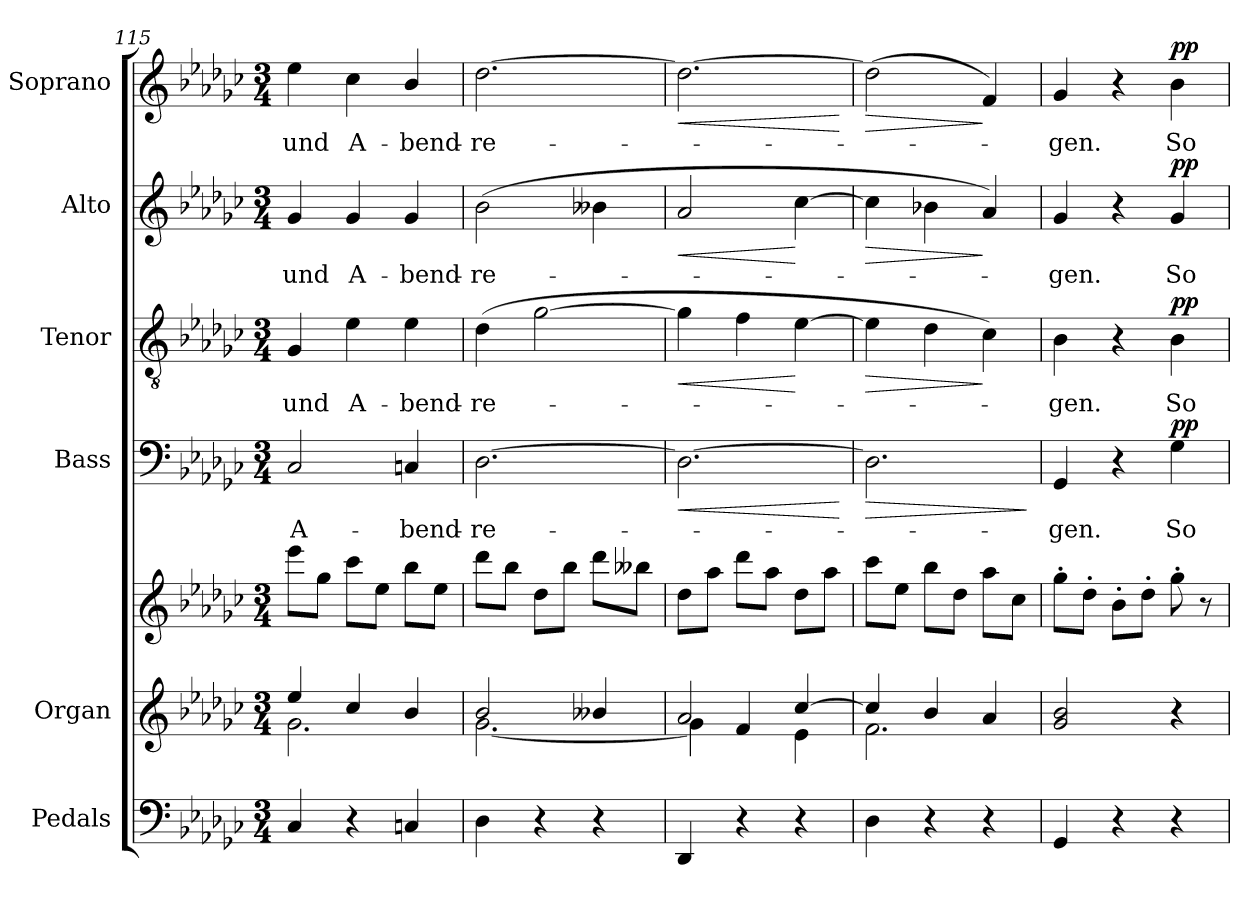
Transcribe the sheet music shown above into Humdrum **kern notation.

**kern	**kern	**kern	**kern	**text	**dynam	**kern	**text	**dynam	**kern	**text	**dynam	**kern	**text	**dynam
*part6	*part5	*part5	*part4	*part4	*part4	*part3	*part3	*part3	*part2	*part2	*part2	*part1	*part1	*part1
*staff7	*staff6	*staff5	*staff4	*staff4	*staff4	*staff3	*staff3	*staff3	*staff2	*staff2	*staff2	*staff1	*staff1	*staff1
*I"Pedals	*I"Organ	*	*I"Bass	*	*	*I"Tenor	*	*	*I"Alto	*	*	*I"Soprano	*	*
*	*I'Org.	*	*I'B.	*	*	*I'T.	*	*	*I'A.	*	*	*I'S.	*	*
!!LO:LB:g=z
*clefF4	*clefG2	*clefG2	*clefF4	*	*	*clefGv2	*	*	*clefG2	*	*	*clefG2	*	*
*	*	*	*	*	*	*ITrd7c12	*	*	*	*	*	*	*	*
*k[b-e-a-d-g-c-]	*k[b-e-a-d-g-c-]	*k[b-e-a-d-g-c-]	*k[b-e-a-d-g-c-]	*	*	*k[b-e-a-d-g-c-]	*	*	*k[b-e-a-d-g-c-]	*	*	*k[b-e-a-d-g-c-]	*	*
*G-:	*G-:	*G-:	*G-:	*	*	*G-:	*	*	*G-:	*	*	*G-:	*	*
*M3/4	*M3/4	*M3/4	*M3/4	*	*	*M3/4	*	*	*M3/4	*	*	*M3/4	*	*
=115	=115	=115	=115	=115	=115	=115	=115	=115	=115	=115	=115	=115	=115	=115
*	*^	*	*	*	*	*	*	*	*	*	*	*	*	*
!	!	!	!	!	!LO:LY:b:color=#000000	!	!	!	!	!	!	!	!	!	!
!	!	!	!	!	!	!	!	!LO:LY:b:color=#000000	!	!	!	!	!	!	!
!	!	!	!	!	!	!	!	!	!	!	!LO:LY:b:color=#000000	!	!	!	!
!	!	!	!	!	!	!	!	!	!	!	!	!	!	!LO:LY:b:color=#000000	!
4C-i/	4ee-i/	2.g-i\	8eee-i\L	2C-i/	A-	.	4GG-i/	und	.	4g-i/	und	.	4ee-i\	und	.
.	.	.	8gg-i\J	.	.	.	.	.	.	.	.	.	.	.	.
!	!	!	!	!	!	!	!	!LO:LY:b:color=#000000	!	!	!	!	!	!	!
!	!	!	!	!	!	!	!	!	!	!	!LO:LY:b:color=#000000	!	!	!	!
!	!	!	!	!	!	!	!	!	!	!	!	!	!	!LO:LY:b:color=#000000	!
4r	4cc-i/	.	8ccc-i\L	.	.	.	4E-i\	A-	.	4g-i/	A-	.	4cc-i\	A-	.
.	.	.	8ee-i\J	.	.	.	.	.	.	.	.	.	.	.	.
!	!	!	!	!	!LO:LY:b:color=#000000	!	!	!	!	!	!	!	!	!	!
!	!	!	!	!	!	!	!	!LO:LY:b:color=#000000	!	!	!	!	!	!	!
!	!	!	!	!	!	!	!	!	!	!	!LO:LY:b:color=#000000	!	!	!	!
!	!	!	!	!	!	!	!	!	!	!	!	!	!	!LO:LY:b:color=#000000	!
4Cni/	4b-i/	.	8bb-i\L	4Cni/	-bend-	.	4E-i\	-bend-	.	4g-i/	-bend-	.	4b-i/	-bend-	.
.	.	.	8ee-i\J	.	.	.	.	.	.	.	.	.	.	.	.
=116	=116	=116	=116	=116	=116	=116	=116	=116	=116	=116	=116	=116	=116	=116	=116
!	!	!	!	!	!LO:LY:b:color=#000000	!	!	!	!	!	!	!	!	!	!
!	!	!	!	!	!	!	!	!LO:LY:b:color=#000000	!	!	!	!	!	!	!
!	!	!	!	!	!	!	!	!	!	!	!LO:LY:b:color=#000000	!	!	!	!
!	!	!	!	!	!	!	!	!	!	!	!	!	!	!LO:LY:b:color=#000000	!
4D-i\	2b-i/	[2.g-i\	8ddd-i\L	[2.D-i\	-re-	.	(4D-i\	-re-	.	(2b-i\	-re-	.	[2.dd-i\	-re-	.
.	.	.	8bb-i\J	.	.	.	.	.	.	.	.	.	.	.	.
4r	.	.	8dd-i\L	.	.	.	[2G-i\	.	.	.	.	.	.	.	.
.	.	.	8bb-i\J	.	.	.	.	.	.	.	.	.	.	.	.
4r	4b--Xi/	.	8ddd-i\L	.	.	.	.	.	.	4b--Xi\	.	.	.	.	.
.	.	.	8bb--Xi\J	.	.	.	.	.	.	.	.	.	.	.	.
=117	=117	=117	=117	=117	=117	=117	=117	=117	=117	=117	=117	=117	=117	=117	=117
!	!	!	!	!	!	!LO:HP:b	!	!	!LO:HP:b	!	!	!LO:HP:b	!	!	!LO:HP:b
4DD-i/	2a-i/	4g-i\]	8dd-i\L	2.D-i\_	.	<	4G-i\]	.	<	2a-i/	.	<	2.dd-i\_	.	<
.	.	.	8aa-i\J	.	.	.	.	.	.	.	.	.	.	.	.
4r	.	4fi/	8ddd-i\L	.	.	.	4Fi\	.	.	.	.	.	.	.	.
.	.	.	8aa-i\J	.	.	.	.	.	.	.	.	.	.	.	.
4r	[4cc-i/	4e-i\	8dd-i\L	.	.	.	[4E-i\	.	[	[4cc-i\	.	[	.	.	.
.	.	.	8aa-i\J	.	.	.	.	.	.	.	.	.	.	.	.
*	*v	*v	*	*	*	*	*	*	*	*	*	*	*	*	*
.	.	.	.	.	[	.	.	.	.	.	.	.	.	[
=118	=118	=118	=118	=118	=118	=118	=118	=118	=118	=118	=118	=118	=118	=118
*	*^	*	*	*	*	*	*	*	*	*	*	*	*	*
!	!	!	!	!	!	!LO:HP:b	!	!	!LO:HP:b	!	!	!LO:HP:b	!	!	!LO:HP:b
4D-i\	4cc-i/]	2.fi\	8ccc-i\L	2.D-i\]	.	>	4E-i\]	.	>	4cc-i\]	.	>	(2dd-i\]	.	>
.	.	.	8ee-i\J	.	.	.	.	.	.	.	.	.	.	.	.
4r	4b-i/	.	8bb-i\L	.	.	.	4D-i\	.	.	4b-Xi\	.	.	.	.	.
.	.	.	8dd-i\J	.	.	.	.	.	.	.	.	.	.	.	.
4r	4a-i/	.	8aa-i\L	.	.	.	4C-i\)	.	]	4a-i/)	.	]	4fi/)	.	]
.	.	.	8cc-i\J	.	.	.	.	.	.	.	.	.	.	.	.
*	*v	*v	*	*	*	*	*	*	*	*	*	*	*	*	*
.	.	.	.	.	]	.	.	.	.	.	.	.	.	.
=119	=119	=119	=119	=119	=119	=119	=119	=119	=119	=119	=119	=119	=119	=119
!	!	!	!	!LO:LY:b:color=#000000	!	!	!	!	!	!	!	!	!	!
!	!	!	!	!	!	!	!LO:LY:b:color=#000000	!	!	!	!	!	!	!
!	!	!	!	!	!	!	!	!	!	!LO:LY:b:color=#000000	!	!	!	!
!	!	!	!	!	!	!	!	!	!	!	!	!	!LO:LY:b:color=#000000	!
4GG-i/	2g-i/ 2b-i	8gg-'i\L	4GG-i/	-gen.	.	4BB-i\	-gen.	.	4g-i/	-gen.	.	4g-i/	-gen.	.
.	.	8dd-'i\J	.	.	.	.	.	.	.	.	.	.	.	.
4r	.	8b-'i\L	4r	.	.	4r	.	.	4r	.	.	4r	.	.
.	.	8dd-'i\J	.	.	.	.	.	.	.	.	.	.	.	.
!	!	!	!	!LO:LY:b:color=#000000	!	!	!	!	!	!	!	!	!	!
!	!	!	!	!	!	!	!LO:LY:b:color=#000000	!	!	!	!	!	!	!
!	!	!	!	!	!	!	!	!	!	!LO:LY:b:color=#000000	!	!	!	!
!	!	!	!	!	!	!	!	!	!	!	!	!	!LO:LY:b:color=#000000	!
4r	4r	8gg-'i\	4G-i\	So	pp	4BB-i\	So	pp	4g-i/	So	pp	4b-i\	So	pp
.	.	8r	.	.	.	.	.	.	.	.	.	.	.	.
=	=	=	=	=	=	=	=	=	=	=	=	=	=	=
*-	*-	*-	*-	*-	*-	*-	*-	*-	*-	*-	*-	*-	*-	*-
